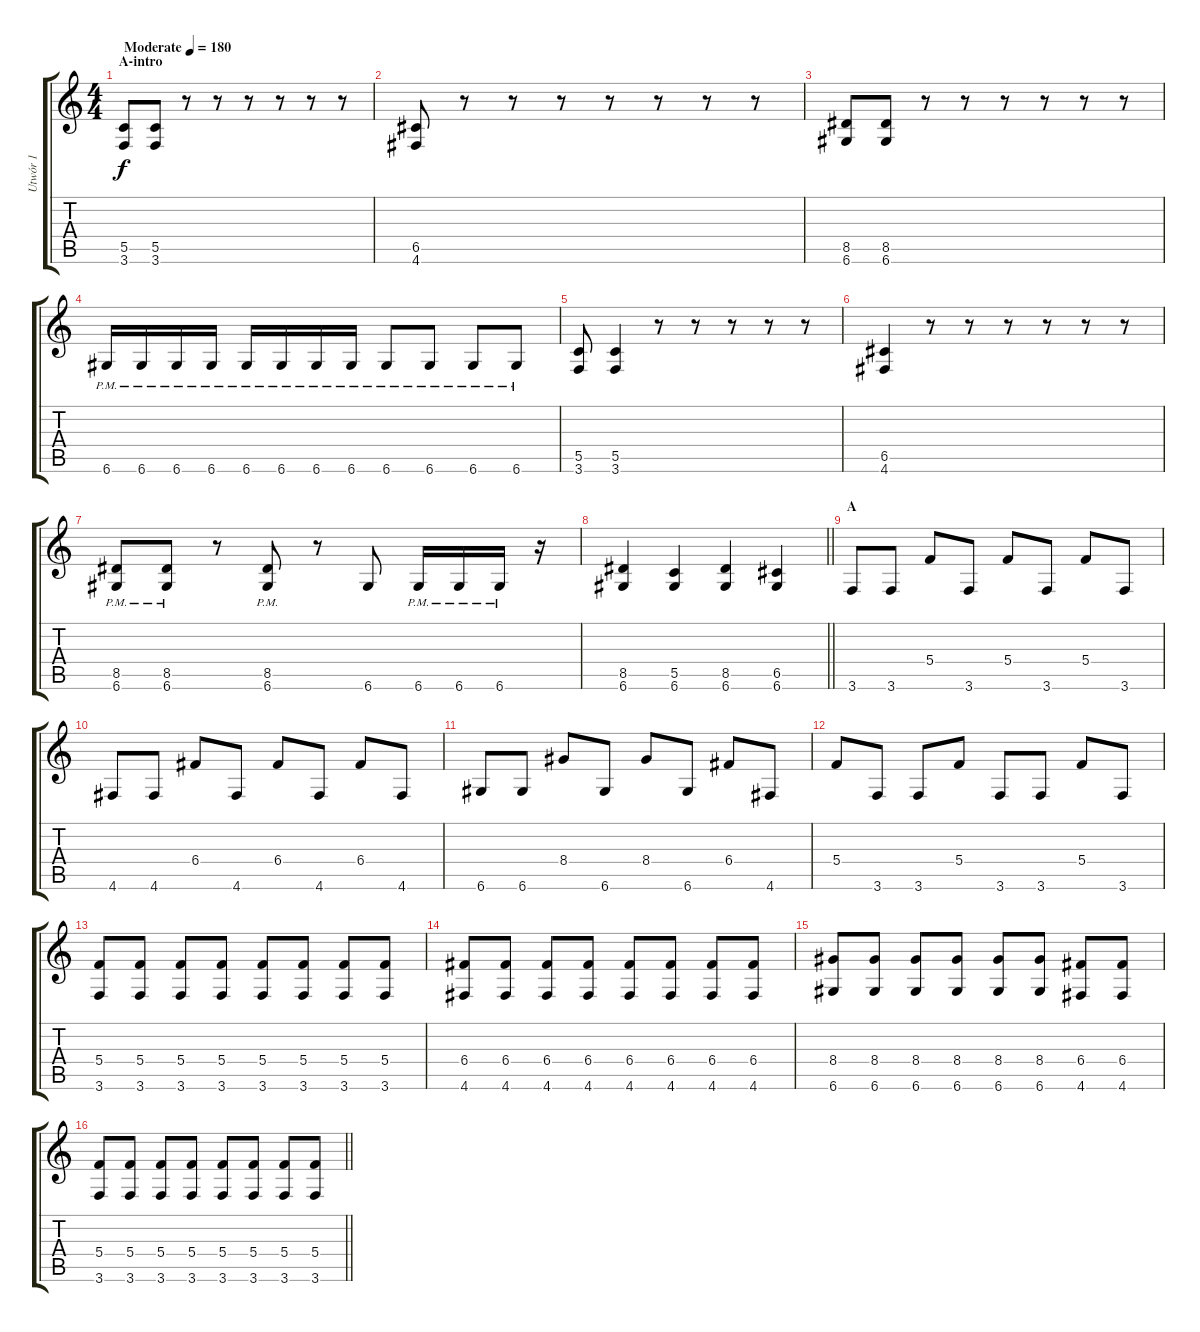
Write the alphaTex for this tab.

\track ("Utwór 1" "Utwór 1") {instrument distortionguitar}
\staff {score tabs}
\tuning (D4 A3 F3 C3 G2 D2) {hide}
\ts (4 4)
\section ("" "A-intro")
\tempo (180 "Moderate")
\clef g2
\ks c
(5.5 3.6).8{dy f instrument distortionguitar} (5.5 3.6).8 r.8 r.8 r.8 r.8 r.8 r.8 |
(6.5 4.6).8 r.8 r.8 r.8 r.8 r.8 r.8 r.8 |
(8.5 6.6).8 (8.5 6.6).8 r.8 r.8 r.8 r.8 r.8 r.8 |
6.6{pm}.16 6.6{pm}.16 6.6{pm}.16 6.6{pm}.16 6.6{pm}.16 6.6{pm}.16 6.6{pm}.16 6.6{pm}.16 6.6{pm}.8 6.6{pm}.8 6.6{pm}.8 6.6{pm}.8 |
(5.5 3.6).8 (5.5 3.6).4 r.8 r.8 r.8 r.8 r.8 |
(6.5 4.6).4 r.8 r.8 r.8 r.8 r.8 r.8 |
(8.5 6.6{pm}).8 (8.5 6.6{pm}).8 r.8 (8.5 6.6{pm}).8 r.8 6.6.8 6.6{pm}.16 6.6{pm}.16 6.6{pm}.16 r.16 |
\barLineRight lightlight
(8.5 6.6).4 (5.5 6.6).4 (8.5 6.6).4 (6.5 6.6).4 |
\section ("" "A")
3.6.8 3.6.8 5.4.8 3.6.8 5.4.8 3.6.8 5.4.8 3.6.8 |
4.6.8 4.6.8 6.4.8 4.6.8 6.4.8 4.6.8 6.4.8 4.6.8 |
6.6.8 6.6.8 8.4.8 6.6.8 8.4.8 6.6.8 6.4.8 4.6.8 |
5.4.8 3.6.8 3.6.8 5.4.8 3.6.8 3.6.8 5.4.8 3.6.8 |
(5.4 3.6).8 (5.4 3.6).8 (5.4 3.6).8 (5.4 3.6).8 (5.4 3.6).8 (5.4 3.6).8 (5.4 3.6).8 (5.4 3.6).8 |
(6.4 4.6).8 (6.4 4.6).8 (6.4 4.6).8 (6.4 4.6).8 (6.4 4.6).8 (6.4 4.6).8 (6.4 4.6).8 (6.4 4.6).8 |
(8.4 6.6).8 (8.4 6.6).8 (8.4 6.6).8 (8.4 6.6).8 (8.4 6.6).8 (8.4 6.6).8 (6.4 4.6).8 (6.4 4.6).8 |
\barLineRight lightlight
(5.4 3.6).8 (5.4 3.6).8 (5.4 3.6).8 (5.4 3.6).8 (5.4 3.6).8 (5.4 3.6).8 (5.4 3.6).8 (5.4 3.6).8
